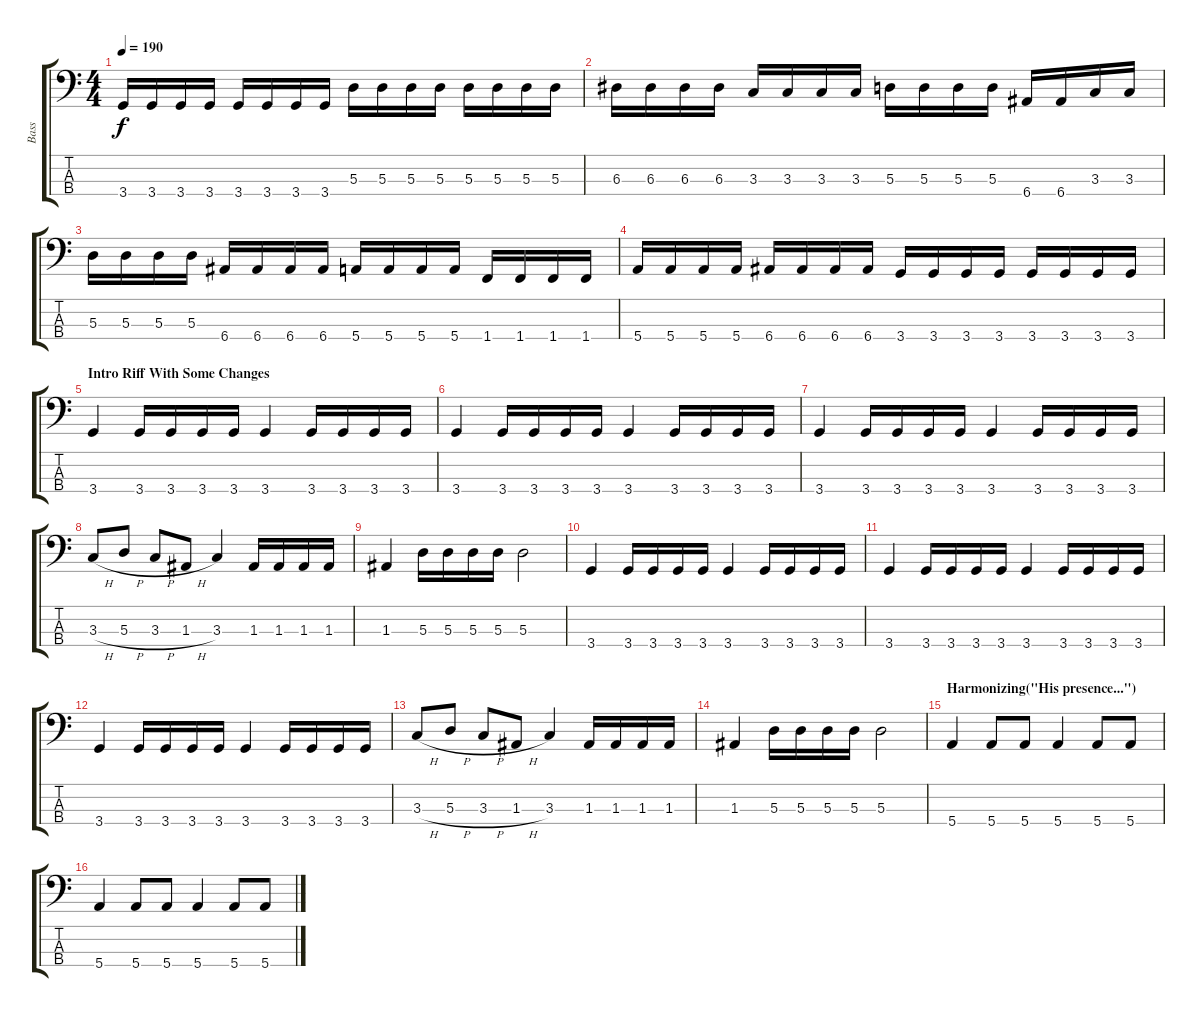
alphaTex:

\track ("Bass" "Bass") {instrument slapbass2}
\staff {score tabs}
\tuning (G2 D2 A1 E1) {hide}
\ts (4 4)
\tempo 190
\clef f4
\ks c
3.4.16{dy f} 3.4.16 3.4.16 3.4.16 3.4.16 3.4.16 3.4.16 3.4.16 5.3.16 5.3.16 5.3.16 5.3.16 5.3.16 5.3.16 5.3.16 5.3.16 |
6.3.16 6.3.16 6.3.16 6.3.16 3.3.16 3.3.16 3.3.16 3.3.16 5.3.16 5.3.16 5.3.16 5.3.16 6.4.16 6.4.16 3.3.16 3.3.16 |
5.3.16 5.3.16 5.3.16 5.3.16 6.4.16 6.4.16 6.4.16 6.4.16 5.4.16 5.4.16 5.4.16 5.4.16 1.4.16 1.4.16 1.4.16 1.4.16 |
5.4.16 5.4.16 5.4.16 5.4.16 6.4.16 6.4.16 6.4.16 6.4.16 3.4.16 3.4.16 3.4.16 3.4.16 3.4.16 3.4.16 3.4.16 3.4.16 |
\section ("" "Intro Riff With Some Changes")
3.4.4 3.4.16 3.4.16 3.4.16 3.4.16 3.4.4 3.4.16 3.4.16 3.4.16 3.4.16 |
3.4.4 3.4.16 3.4.16 3.4.16 3.4.16 3.4.4 3.4.16 3.4.16 3.4.16 3.4.16 |
3.4.4 3.4.16 3.4.16 3.4.16 3.4.16 3.4.4 3.4.16 3.4.16 3.4.16 3.4.16 |
3.3{h}.8 5.3{h}.8 3.3{h}.8 1.3{h}.8 3.3.4 1.3.16 1.3.16 1.3.16 1.3.16 |
1.3.4 5.3.16 5.3.16 5.3.16 5.3.16 5.3.2 |
3.4.4 3.4.16 3.4.16 3.4.16 3.4.16 3.4.4 3.4.16 3.4.16 3.4.16 3.4.16 |
3.4.4 3.4.16 3.4.16 3.4.16 3.4.16 3.4.4 3.4.16 3.4.16 3.4.16 3.4.16 |
3.4.4 3.4.16 3.4.16 3.4.16 3.4.16 3.4.4 3.4.16 3.4.16 3.4.16 3.4.16 |
3.3{h}.8 5.3{h}.8 3.3{h}.8 1.3{h}.8 3.3.4 1.3.16 1.3.16 1.3.16 1.3.16 |
1.3.4 5.3.16 5.3.16 5.3.16 5.3.16 5.3.2 |
\section ("" "Harmonizing(\"His presence...\")")
5.4.4 5.4.8 5.4.8 5.4.4 5.4.8 5.4.8 |
5.4.4 5.4.8 5.4.8 5.4.4 5.4.8 5.4.8
